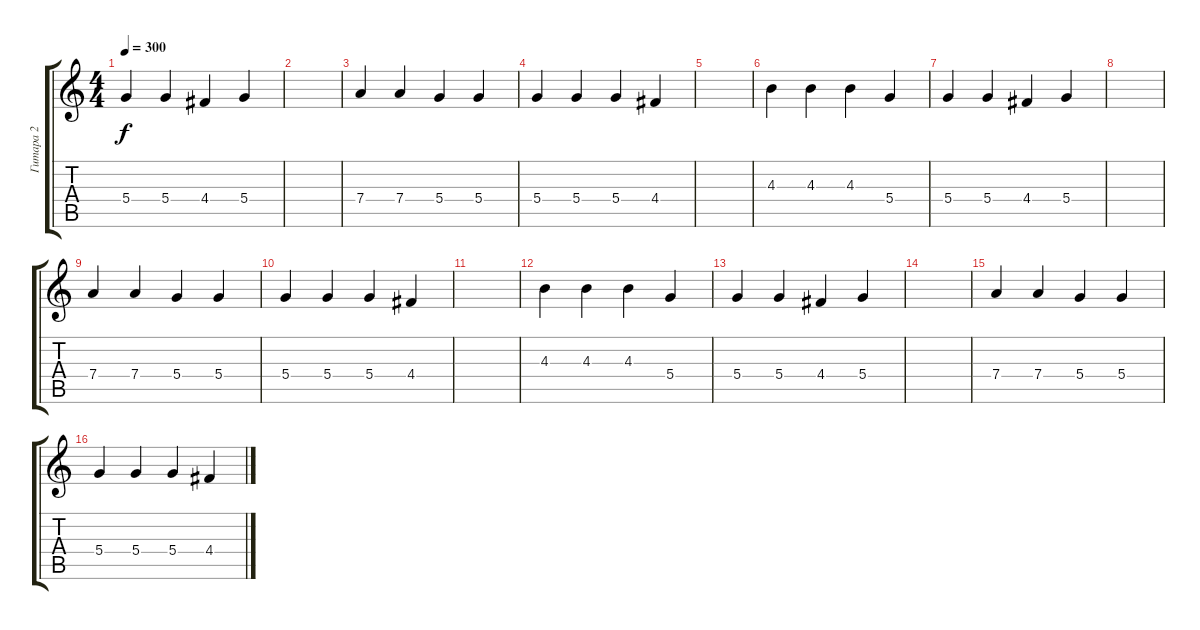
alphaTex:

\track ("Гитара 2" "Гитара 2") {instrument overdrivenguitar}
\staff {score tabs}
\tuning (E4 B3 G3 D3 A2 E2) {hide}
\ts (4 4)
\tempo 300
\clef g2
\ks c
5.4.4{dy f} 5.4.4 4.4.4 5.4.4 |
|
7.4.4 7.4.4 5.4.4 5.4.4 |
5.4.4 5.4.4 5.4.4 4.4.4 |
|
4.3.4 4.3.4 4.3.4 5.4.4 |
5.4.4 5.4.4 4.4.4 5.4.4 |
|
7.4.4 7.4.4 5.4.4 5.4.4 |
5.4.4 5.4.4 5.4.4 4.4.4 |
|
4.3.4 4.3.4 4.3.4 5.4.4 |
5.4.4 5.4.4 4.4.4 5.4.4 |
|
7.4.4 7.4.4 5.4.4 5.4.4 |
5.4.4 5.4.4 5.4.4 4.4.4
